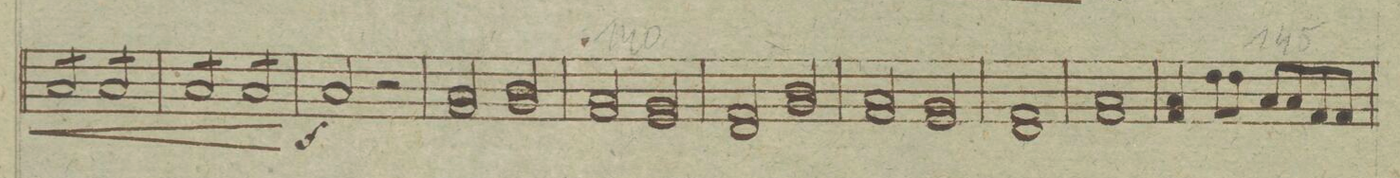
**kern	**dynam
*I"Viola.	*
*clefC3	*
*k[b-e-a-]	*
*met(c)	*
*M4/4	*
8B-/L	<
8B-/	.
8B-/	.
8B-/J	.
8B-/L	.
8B-/	.
8B-/	.
8B-/J	.
=133	=133
8B-/L	.
8B-/	.
8B-/	.
8B-/J	.
8B-/L	.
8B-/	.
8B-/	.
8B-/J	[[
*Xtremolo	*
=134	=134
2B-/	f
2r	.
=135	=135
2G/ 2B-	.
2A-/ 2c	.
=136	=136
2G/ 2B-	.
2F/ 2A-	.
=137	=137
2E-/ 2G	.
2A-/ 2c	.
=138	=138
2G/ 2B-	.
2F/ 2A-	.
=139	=139
1E- 1G	.
=140	=140
1G 1B-	.
=141	=141
4G/ 4B-	.
8e-\L	.
8e-\J	.
8B-/L	.
8B-/	.
8G/	.
8G/J	.
=142	=142
*-	*-
